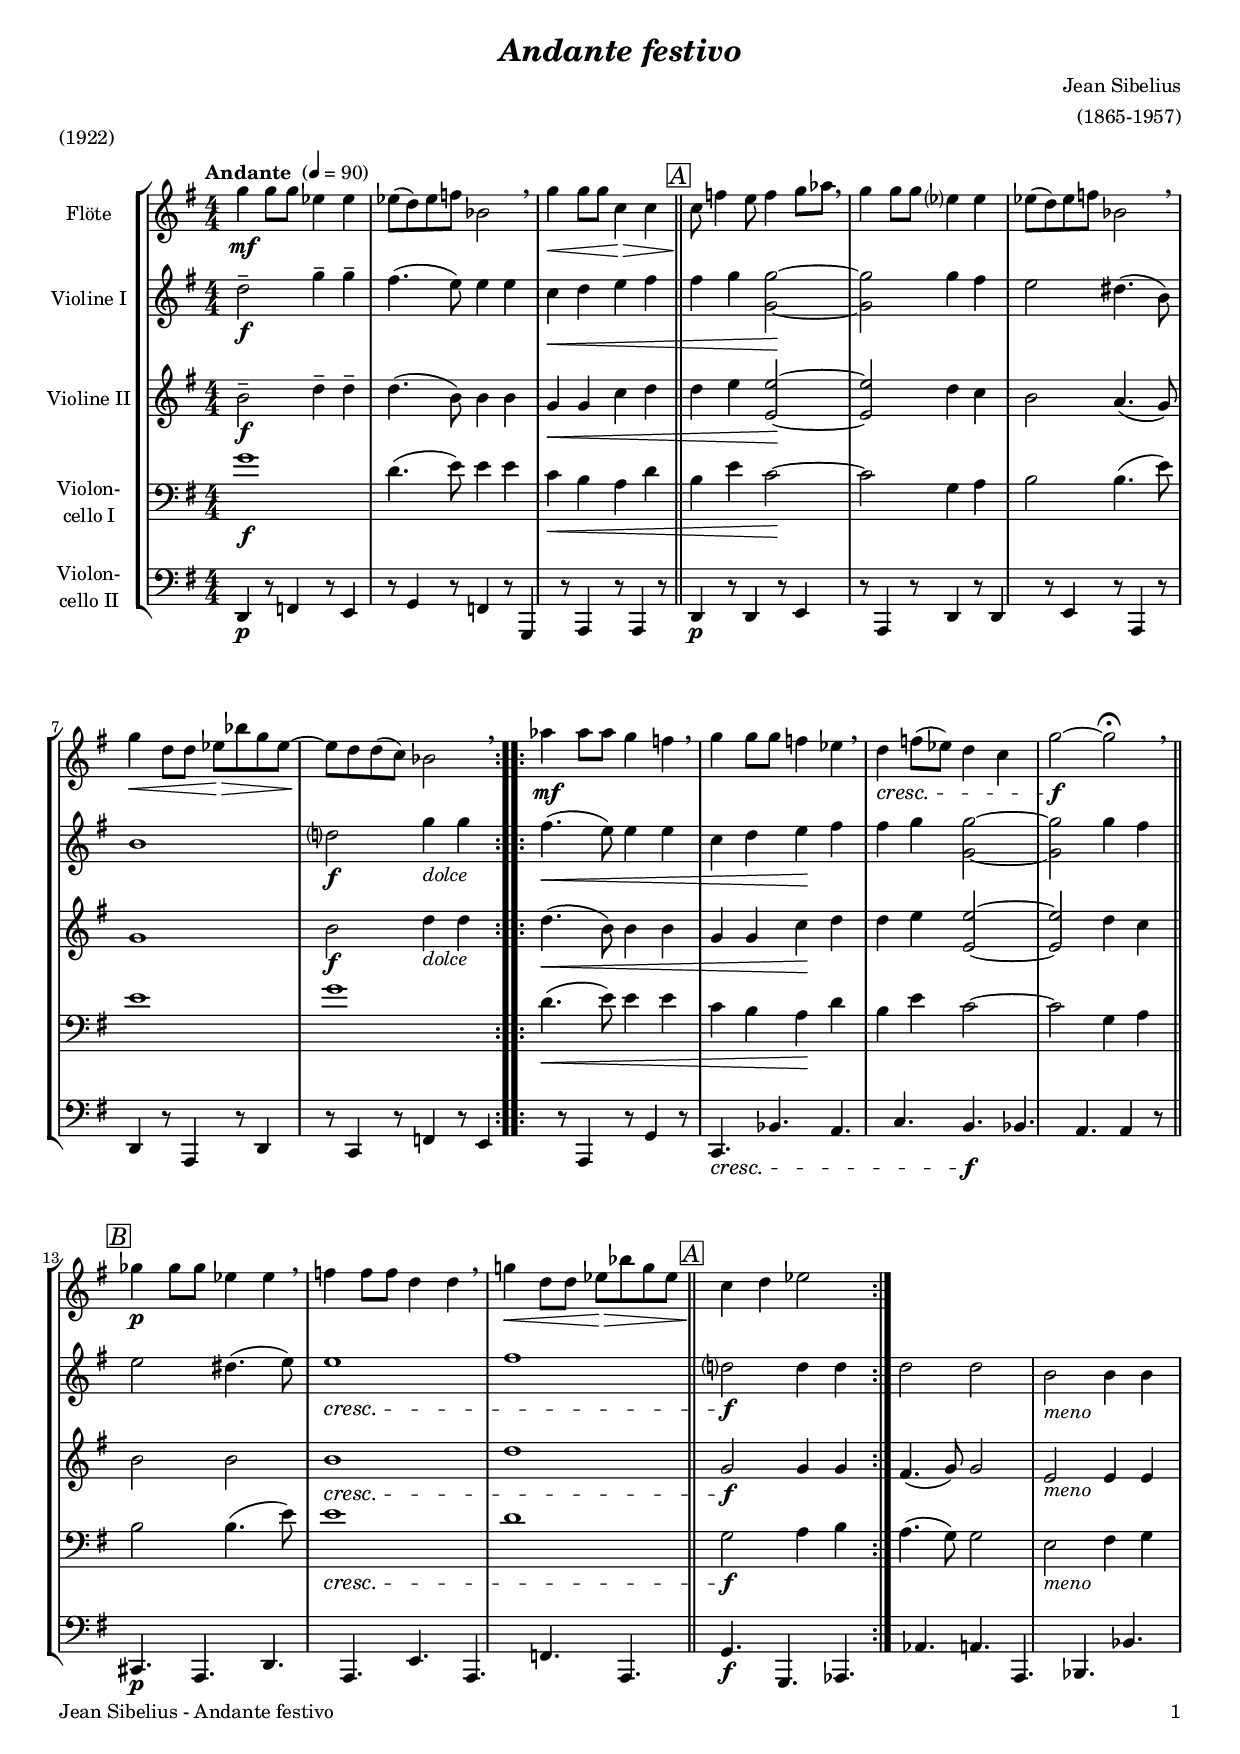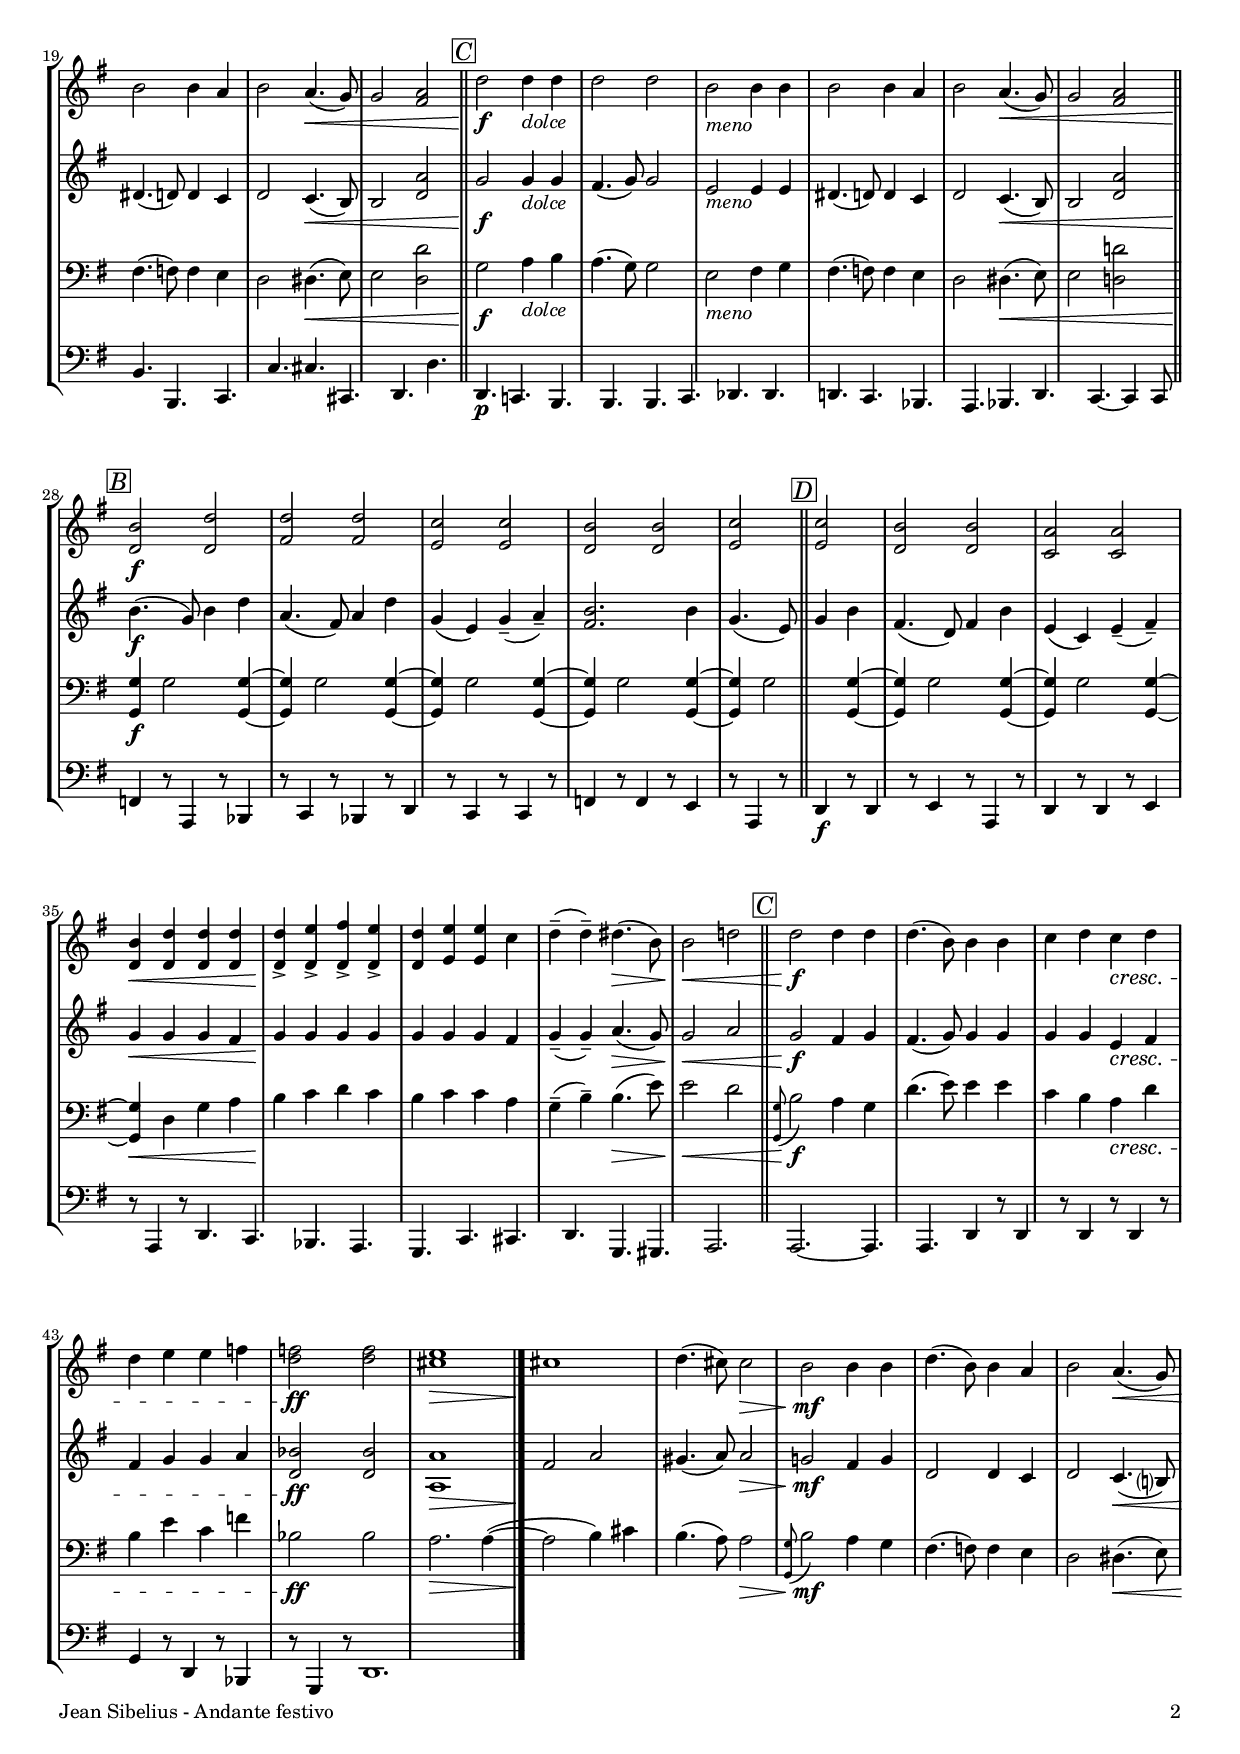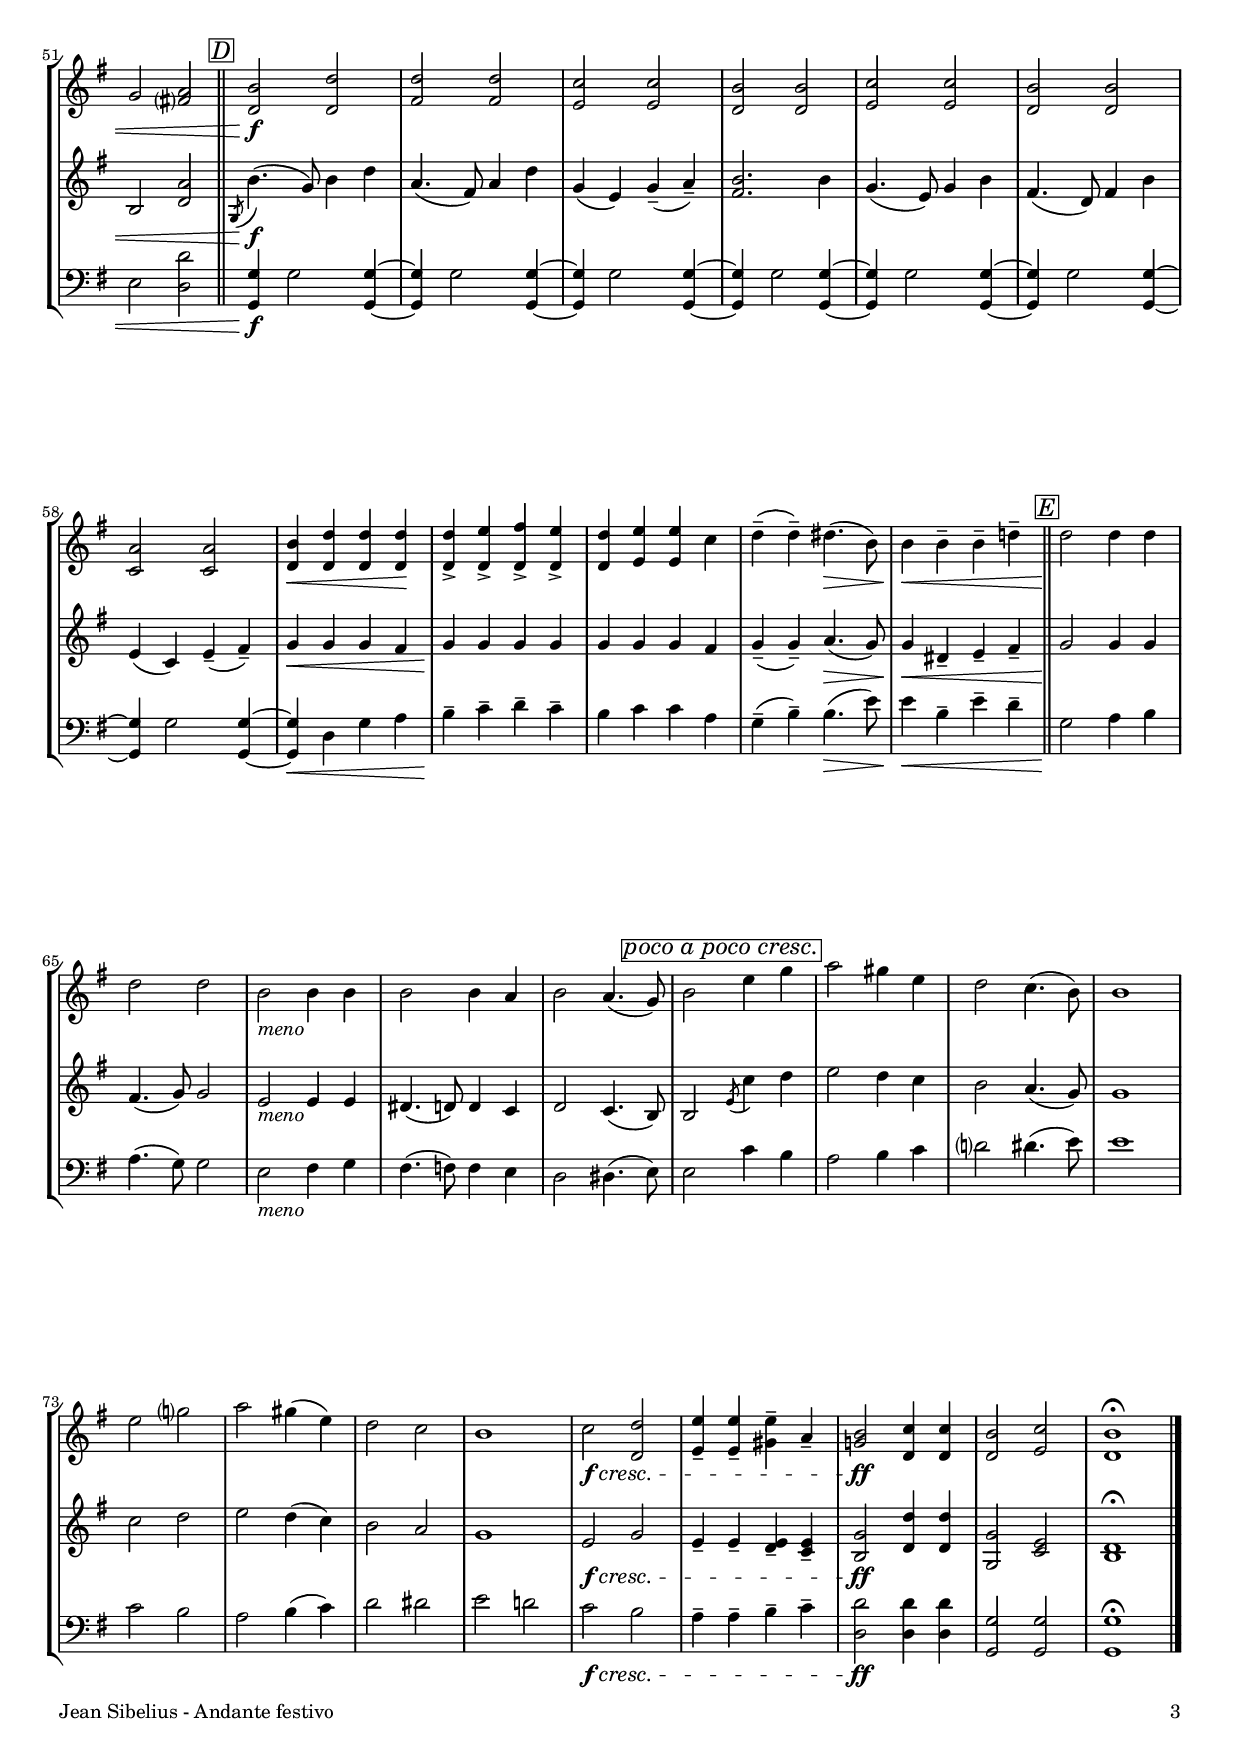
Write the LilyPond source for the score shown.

\version "2.24.4"
\include "deutsch.ly"

#(set-global-staff-size 17)

\header {
  title     = \markup \bold \italic "Andante festivo"
  composer  = "Jean Sibelius"
  arranger  = "(1865-1957)"
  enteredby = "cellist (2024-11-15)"
  piece     = "(1922)"
}

voiceconsts = {
  \key g \major
  \time 4/4
  \clef "treble"
  \numericTimeSignature
  \compressEmptyMeasures
% Set default beaming for all staves
%  \set Timing.beamExceptions = #'()
%  \set Timing.baseMoment     = #(ly:make-moment 1 4)
%  \set Timing.beatStructure  = #'(1 1 1)
  \tempo "Andante " 4=90
}

mifl = "flute"
mipz = "pizzicato strings"
mivl = "violin"
miba = "cello"
% mikl = "bright acoustic"
% mikl = "church organ"
mikl = "concertina"

dolc = \markup \italic "dolce"
papc = \mark \markup \box \italic "poco a poco cresc."
meno = \markup \italic "meno"

boxa = { \bar "||" \mark \markup \box \italic "A" }
boxb = { \bar "||" \mark \markup \box \italic "B" }
boxc = { \bar "||" \mark \markup \box \italic "C" }
boxd = { \bar "||" \mark \markup \box \italic "D" }
boxe = { \bar "||" \mark \markup \box \italic "E" }

\include "v1.ily"
vb = \relative c'' {
  \voiceconsts

  d2--\f g4-- g--
  fis4.( e8) e4 e
  c\< d e fis
  fis g <g, g'>2~\!
  <g g'> g'4 fis

  e2 dis4.( h8)
  h1
  d?2\f g4_\dolc g
  fis4.(\< e8) e4 e
  c d e\! fis
  fis g <g, g'>2~
  <g g'> g'4 fis

  e2 dis4.( e8)
  e1\cresc
  fis \boxa
  d?2\f d4 d
  d2 d
  h_\meno h4 h
  h2 h4 a
  h2 a4.(\< g8)

  g2 <fis a>
  d'\!\f d4_\dolc d
  d2 d
  h_\meno h4 h
  h2 h4 a
  h2 a4.(\< g8)
  g2 <fis a> \boxb

  <d h'>\!\f <d d'>
  <fis d'> <fis d'>
  <e c'> <e c'>
  <d h'> <d h'>
  <e c'> <e c'>
  <d h'> <d h'>

  <c a'> <c a'>
  <d h'>4\< <d d'> <d d'> <d d'>
  <d d'>->\! <d e'>-> <d fis'>-> <d e'>->
  <d d'> <e e'> <e e'> c'
  d(-- d)-- dis4.(\> h8)
  h2\!\< d! \boxc

  \grace s8 d2\!\f d4 d
  d4.( h8) h4 h
  c d c\cresc d
  d e e f
  <d f>2\ff <d f>
  <cis e>1\>
  cis\!

  d4.( cis8) cis2\>
  h\!\mf h4 h
  d4.( h8) h4 a
  h2 a4.(\< g8)
  g2 <fis? a> \boxd
  \grace s8 <d h'>2\!\f <d d'>
  <fis d'> <fis d'>

  <e c'> <e c'>
  <d h'> <d h'>
  <e c'> <e c'>
  <d h'> <d h'>
  <c a'> <c a'>
  <d h'>4\< <d d'> <d d'> <d d'>\!

  <d d'>-> <d e'>-> <d fis'>-> <d e'>->
  <d d'> <e e'> <e e'> c'
  d(-- d)-- dis4.(\> h8)
  h4\!\< h-- h-- d!-- \boxe
  d2\! d4 d
  d2 d

  h_\meno h4 h
  h2 h4 a
  h2 a4.( g8)
  h2 \papc \grace s8 e4 g
  a2 gis4 e
  d2 c4.( h8)
  h1
  e2 g?

  a gis4( e)
  d2 c
  h1
  c2\f\cresc <d, d'>
  <e e'>4-- <e e'>-- <gis e'>-- a--
  <g! h>2\ff <d c'>4 <d c'>
  <d h'>2 <e c'>
  <d h'>1\fermata \bar "|."
}

vc = \relative c'' {
  \voiceconsts

  h2--\f d4-- d--
  d4.( h8) h4 h
  g\< g c d
  d e <e, e'>2~\!
  <e e'> d'4 c

  h2 a4.( g8)
  g1
  h2\f d4_\dolc d
  d4.(\< h8) h4 h
  g g c\! d
  d e <e, e'>2~
  <e e'> d'4 c

  h2 h
  h1\cresc
  d \boxa
  g,2\f g4 g
  fis4.( g8) g2
  e_\meno e4 e
  dis4.( d8) d4 c
  d2 c4.(\< h8)

  h2 <d a'>
  g\!\f g4_\dolc g
  fis4.( g8) g2
  e_\meno e4 e
  dis4.( d8) d4 c
  d2 c4.(\< h8)
  h2 <d a'> \boxb

  h'4.(\!\f g8) h4 d
  a4.( fis8) a4 d
  g,( e) g(-- a)--
  <fis h>2. h4
  g4.( e8) g4 h
  fis4.( d8) fis4 h

  e,( c) e(-- fis)--
  g\< g g fis
  g\! g g g
  g g g fis
  g(-- g)-- a4.(\> g8)
  g2\!\< a \boxc

  \grace s8 g2\!\f fis4 g
  fis4.( g8) g4 g
  g g e\cresc fis
  fis g g a
  <d, b'>2\ff <d b'>
  <a a'>1\>
  fis'2\! a

  gis4.( a8) a2\>
  g!\!\mf fis4 g
  d2 d4 c
  d2 c4.(\< h?8)
  h2 <d a'> \boxd
  \acciaccatura g,8 h'4.(\!\f g8) h4 d
  a4.( fis8) a4 d

  g,( e) g(-- a)--
  <fis h>2. h4
  g4.( e8) g4 h
  fis4.( d8) fis4 h
  e,( c) e(-- fis)--
  g\< g g fis

  g\! g g g
  g g g fis
  g(-- g)-- a4.(\> g8)
  g4\!\< dis-- e-- fis-- \boxe
  g2\! g4 g
  fis4.( g8) g2

  e_\meno e4 e
  dis4.( d8) d4 c
  d2 c4.( h8)
  h2 \papc \acciaccatura e8 c'4 d
  e2 d4 c
  h2 a4.( g8)
  g1
  c2 d

  e d4( c)
  h2 a
  g1
  e2\f\cresc g
  e4-- e-- <d e>-- <c e>--
  <h g'>2\ff <d d'>4 <d d'>
  <g, g'>2 <c e>
  <h d>1\fermata \bar "|."
}

vd = \relative c'' {
  \voiceconsts
  \clef "bass"
  
  g1\f
  d4.( e8) e4 e
  c\< h a d
  h e c2~\!
  c g4 a

  h2 h4.( e8)
  e1
  g
  d4.(\< e8) e4 e
  c h a\! d
  h e c2~
  c g4 a

  h2 h4.( e8)
  e1\cresc
  d \boxa
  g,2\f a4 h
  a4.( g8) g2
  e_\meno fis4 g
  fis4.( f8) f4 e
  d2 dis4.(\< e8)

  e2 <d d'>
  g\!\f a4_\dolc h
  a4.( g8) g2
  e_\meno fis4 g
  fis4.( f8) f4 e
  d2 dis4.(\< e8)
  e2 <d! d'!> \boxb

  <g, g'>4\!\f g'2 <g, g'>4~
  <g g'> g'2 <g, g'>4~
  <g g'> g'2 <g, g'>4~
  <g g'> g'2 <g, g'>4~
  <g g'> g'2 <g, g'>4~
  <g g'> g'2 <g, g'>4~
  
  <g g'> g'2 <g, g'>4~
  <g g'>\< d' g a
  h\! c d c
  h c c a
  g(-- h)-- h4.(\> e8)
  e2\!\< d \boxc

  \appoggiatura <g,, g'>8 h'2\!\f a4 g
  d'4.( e8) e4 e
  c h a\cresc d
  h e c f
  b,2\ff b
  a2.\> a4(~
  a2\! h4) cis

  h4.( a8) a2\>
  \appoggiatura <g, g'>8 h'2\!\mf a4 g
  fis4.( f8) f4 e
  d2 dis4.(\< e8)
  e2 <d d'> \boxd
  \grace s8 <g, g'>4\!\f g'2 <g, g'>4~
  <g g'> g'2 <g, g'>4~

  <g g'> g'2 <g, g'>4~
  <g g'> g'2 <g, g'>4~
  <g g'> g'2 <g, g'>4~
  <g g'> g'2 <g, g'>4~
  <g g'> g'2 <g, g'>4~
  <g g'>\< d' g a

  h--\! c-- d-- c--
  h c c a
  g(-- h)-- h4.(\> e8)
  e4\!\< h-- e-- d-- \boxe
  g,2\! a4 h
  a4.( g8) g2

  e_\meno fis4 g
  fis4.( f8) f4 e
  d2 dis4.( e8)
  e2 \papc \grace s8 c'4 h
  a2 h4 c
  d?2 dis4.( e8)
  e1
  c2 h

  a h4( c)
  d2 dis
  e d!
  c\f\cresc h
  a4-- a-- h-- c--
  <d, d'>2\ff <d d'>4 <d d'>
  <g, g'>2 <g g'>
  <g g'>1\fermata \bar "|."
}

ve = \relative c, {
  \voiceconsts
  \clef "bass"

  d4\p r8 f4 r8 e4 r8 g4 r8
  f4 r8 g,4 r8 a4 r8 a4 r8 \boxa
  d4\p r8 d4 r8 e4 r8 a,4 r8
  d4 r8 d4 r8 e4 r8 a,4 r8
  d4 r8 a4 r8 d4 r8 c4 r8

  f4 r8 e4 r8 a,4 r8 g'4 r8
  c,4.\cresc b' a c
  h\f b a a4 r8 \boxb
  cis,4.\p a d a
  e' a, f' a,
  g'\f g, as as'

  a! a, b b'
  h h, c c'
  cis cis, d d' \boxc
  d,\p c! h h
  h c des des
  d! c b! a

  b d c~ c4 c8
  f4 r8 a,4 r8 b4 r8 c4 r8
  b4 r8 d4 r8 c4 r8 c4 r8
  f4 r8 f4 r8 e4 r8 a,4 r8 \boxd
  d4\f r8 d4 r8 e4 r8 a,4 r8

  d4 r8 d4 r8 e4 r8 a,4 r8
  d4. c b a
  g c cis d
  g, gis a2.
  a~ a4. a
  d4 r8 d4 r8 d4 r8 d4 r8
  g4 r8 d4 r8 b4 r8 g4 r8
  d'1. \bar "|."
}


music = \new StaffGroup <<
  \new Staff {
    \set Staff.midiInstrument = \mifl
    \set Staff.instrumentName = \markup \center-column { "Flöte" }
    \transpose g g { \va }
  }

  \new Staff {
    \set Staff.midiInstrument = \mivl
    \set Staff.instrumentName = \markup \center-column { "Violine I" }
    \transpose g g { \vb }
  }

  \new Staff {
    \set Staff.midiInstrument = \mivl
    \set Staff.instrumentName = \markup \center-column { "Violine II" }
    \transpose g g { \vc }
  }

  \new Staff {
    \set Staff.midiInstrument = \miba
    \set Staff.instrumentName = \markup \center-column { "Violon-" "cello I" }
    \transpose g g { \vd }
  }

  \new Staff {
    \set Staff.midiInstrument = \miba
    \set Staff.instrumentName = \markup \center-column { "Violon-" "cello II" }
    \transpose g g { \ve }
  }
>>

\book {
  \paper {
    print-page-number = ##t
    print-first-page-number = ##t
    ragged-last-bottom = ##f
    oddHeaderMarkup = \markup \null
    evenHeaderMarkup = \markup \null
    oddFooterMarkup = \markup {
      \fill-line {
        \if \should-print-page-number
        "Jean Sibelius - Andante festivo" \fromproperty #'page:page-number-string
      }
    }
    evenFooterMarkup = \oddFooterMarkup
  } \score {
    \music
    \layout {}
  }

  \score {
    \unfoldRepeats \music

    \midi {
      \context {
        \Score
      }
    }
  }
}
